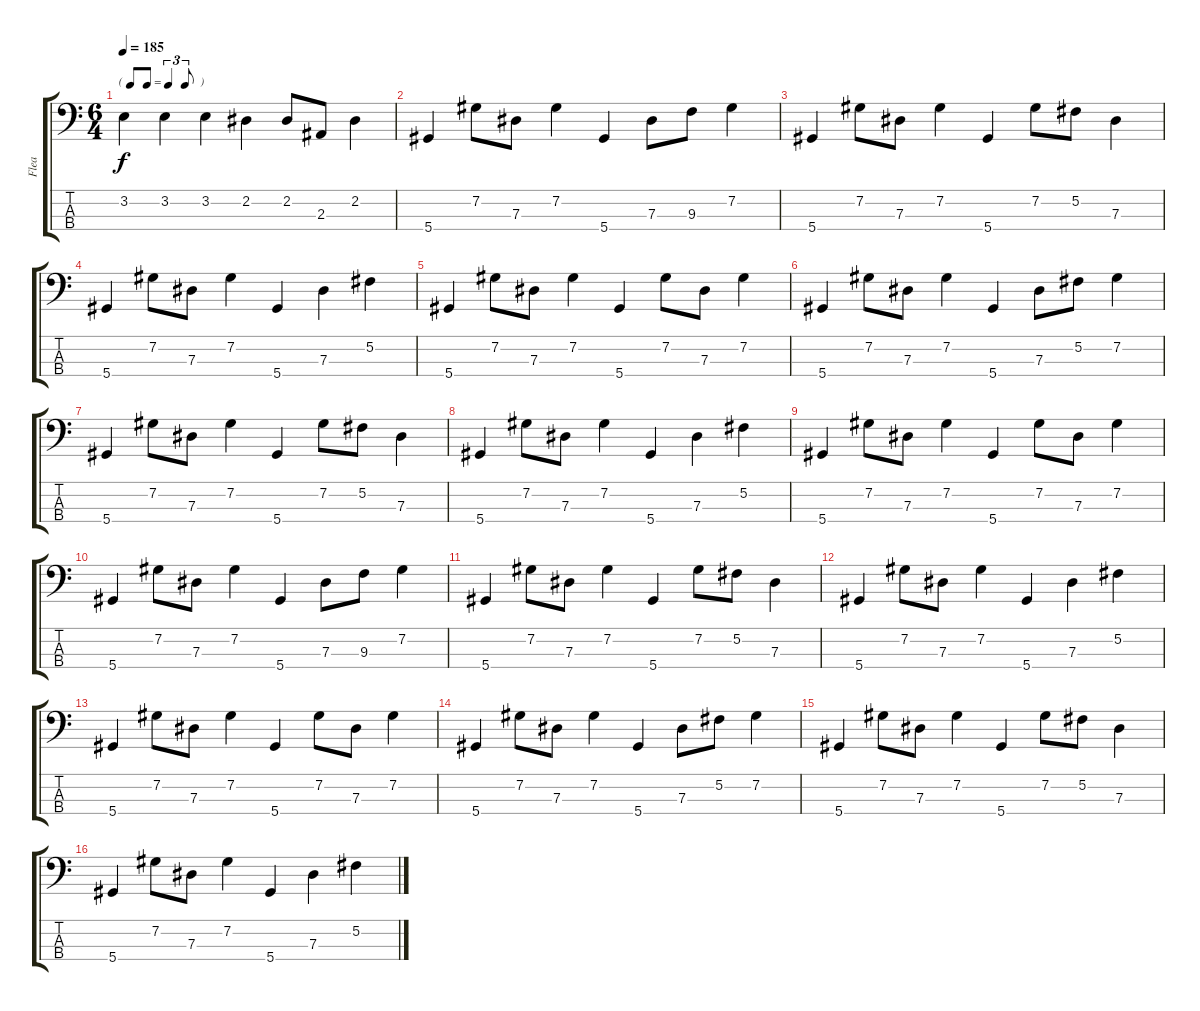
\track ("Flea" "Flea") {instrument electricbassfinger}
\staff {score tabs}
\tuning (Gb2 Db2 Ab1 Eb1) {hide}
\ts (6 4)
\tf triplet8th
\tempo 185
\clef f4
\ks c
3.2.4{dy f} 3.2.4 3.2.4 2.2.4 2.2.8 2.3.8 2.2.4 |
5.4.4 7.2.8 7.3.8 7.2.4 5.4.4 7.3.8 9.3.8 7.2.4 |
5.4.4 7.2.8 7.3.8 7.2.4 5.4.4 7.2.8 5.2.8 7.3.4 |
5.4.4 7.2.8 7.3.8 7.2.4 5.4.4 7.3.4 5.2.4 |
5.4.4 7.2.8 7.3.8 7.2.4 5.4.4 7.2.8 7.3.8 7.2.4 |
5.4.4 7.2.8 7.3.8 7.2.4 5.4.4 7.3.8 5.2.8 7.2.4 |
5.4.4 7.2.8 7.3.8 7.2.4 5.4.4 7.2.8 5.2.8 7.3.4 |
5.4.4 7.2.8 7.3.8 7.2.4 5.4.4 7.3.4 5.2.4 |
5.4.4 7.2.8 7.3.8 7.2.4 5.4.4 7.2.8 7.3.8 7.2.4 |
5.4.4 7.2.8 7.3.8 7.2.4 5.4.4 7.3.8 9.3.8 7.2.4 |
5.4.4 7.2.8 7.3.8 7.2.4 5.4.4 7.2.8 5.2.8 7.3.4 |
5.4.4 7.2.8 7.3.8 7.2.4 5.4.4 7.3.4 5.2.4 |
5.4.4 7.2.8 7.3.8 7.2.4 5.4.4 7.2.8 7.3.8 7.2.4 |
5.4.4 7.2.8 7.3.8 7.2.4 5.4.4 7.3.8 5.2.8 7.2.4 |
5.4.4 7.2.8 7.3.8 7.2.4 5.4.4 7.2.8 5.2.8 7.3.4 |
5.4.4 7.2.8 7.3.8 7.2.4 5.4.4 7.3.4 5.2.4
